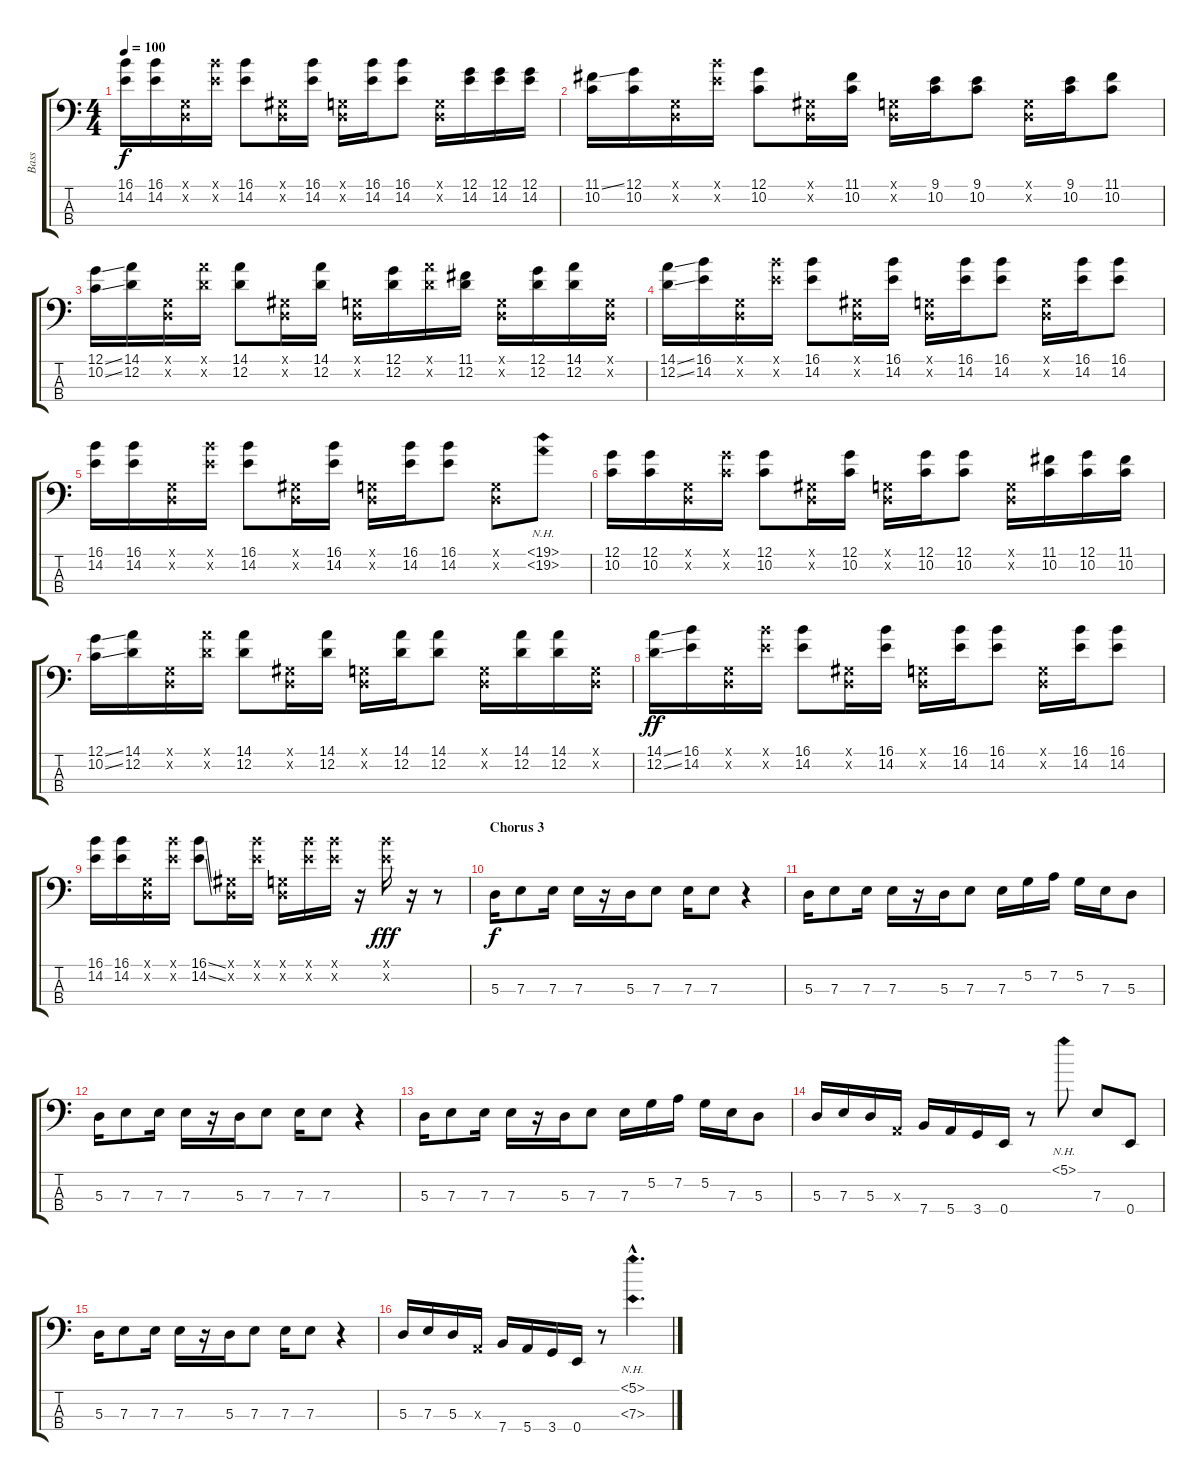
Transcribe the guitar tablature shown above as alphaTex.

\track ("Bass" "Bass") {instrument slapbass2}
\staff {score tabs}
\tuning (G2 D2 A1 E1) {hide}
\ts (4 4)
\tempo 100
\clef f4
\ks c
(16.1 14.2).16{dy f} (16.1 14.2).16 (0.1{x} 0.2{x}).16 (16.1{x} 14.2{x}).16 (16.1 14.2).8 (1.1{x} 0.2{x}).16 (16.1 14.2).16 (0.1{x} 0.2{x}).16 (16.1 14.2).16 (16.1 14.2).8 (0.1{x} 0.2{x}).16 (12.1 14.2).16 (12.1 14.2).16 (12.1 14.2).16 |
(11.1{ss} 10.2).16 (12.1 10.2).16 (0.1{x} 0.2{x}).16 (16.1{x} 14.2{x}).16 (12.1 10.2).8 (1.1{x} 0.2{x}).16 (11.1 10.2).16 (0.1{x} 0.2{x}).16 (9.1 10.2).16 (9.1 10.2).8 (0.1{x} 0.2{x}).16 (9.1 10.2).16 (11.1 10.2).8 |
(12.1{ss} 10.2{ss}).16 (14.1 12.2).16 (0.1{x} 0.2{x}).16 (14.1{x} 12.2{x}).16 (14.1 12.2).8 (1.1{x} 0.2{x}).16 (14.1 12.2).16 (0.1{x} 0.2{x}).16 (12.1 12.2).16 (14.1{x} 12.2{x}).16 (11.1 12.2).16 (0.1{x} 0.2{x}).16 (12.1 12.2).16 (14.1 12.2).16 (0.1{x} 0.2{x}).16 |
(14.1{ss} 12.2{ss}).16 (16.1 14.2).16 (0.1{x} 0.2{x}).16 (16.1{x} 14.2{x}).16 (16.1 14.2).8 (1.1{x} 0.2{x}).16 (16.1 14.2).16 (0.1{x} 0.2{x}).16 (16.1 14.2).16 (16.1 14.2).8 (0.1{x} 0.2{x}).16 (16.1 14.2).16 (16.1 14.2).8 |
(16.1 14.2).16 (16.1 14.2).16 (0.1{x} 0.2{x}).16 (16.1{x} 14.2{x}).16 (16.1 14.2).8 (1.1{x} 0.2{x}).16 (16.1 14.2).16 (0.1{x} 0.2{x}).16 (16.1 14.2).16 (16.1 14.2).8 (0.1{x} 0.2{x}).8 (19.1{nh} 19.2{nh}).8 |
(12.1 10.2).16 (12.1 10.2).16 (0.1{x} 0.2{x}).16 (12.1{x} 10.2{x}).16 (12.1 10.2).8 (1.1{x} 0.2{x}).16 (12.1 10.2).16 (0.1{x} 0.2{x}).16 (12.1 10.2).16 (12.1 10.2).8 (0.1{x} 0.2{x}).16 (11.1 10.2).16 (12.1 10.2).16 (11.1 10.2).16 |
(12.1{ss} 10.2{ss}).16 (14.1 12.2).16 (0.1{x} 0.2{x}).16 (14.1{x} 12.2{x}).16 (14.1 12.2).8 (1.1{x} 0.2{x}).16 (14.1 12.2).16 (0.1{x} 0.2{x}).16 (14.1 12.2).16 (14.1 12.2).8 (0.1{x} 0.2{x}).16 (14.1 12.2).16 (14.1 12.2).16 (0.1{x} 0.2{x}).16 |
(14.1{ss} 12.2{ss}).16{dy ff} (16.1 14.2).16 (0.1{x} 0.2{x}).16 (16.1{x} 14.2{x}).16 (16.1 14.2).8 (1.1{x} 0.2{x}).16 (16.1 14.2).16 (0.1{x} 0.2{x}).16 (16.1 14.2).16 (16.1 14.2).8 (0.1{x} 0.2{x}).16 (16.1 14.2).16 (16.1 14.2).8 |
(16.1 14.2).16 (16.1 14.2).16 (0.1{x} 0.2{x}).16 (16.1{x} 14.2{x}).16 (16.1{ss} 14.2{ss}).8 (1.1{x} 0.2{x}).16 (16.1{x} 14.2{x}).16 (0.1{x} 0.2{x}).16 (16.1{x} 14.2{x}).16 (16.1{x} 14.2{x}).16 r.16 (16.1{x} 14.2{x}).16{dy fff} r.16 r.8 |
\section ("" "Chorus 3")
5.3.16{dy f} 7.3.8 7.3.16 7.3.16 r.16 5.3.16 7.3.8 7.3.16 7.3.8 r.4 |
5.3.16 7.3.8 7.3.16 7.3.16 r.16 5.3.16 7.3.8 7.3.16 5.2.16 7.2.16 5.2.16 7.3.16 5.3.8 |
5.3.16 7.3.8 7.3.16 7.3.16 r.16 5.3.16 7.3.8 7.3.16 7.3.8 r.4 |
5.3.16 7.3.8 7.3.16 7.3.16 r.16 5.3.16 7.3.8 7.3.16 5.2.16 7.2.16 5.2.16 7.3.16 5.3.8 |
5.3.16 7.3.16 5.3.16 0.3{x}.16 7.4.16 5.4.16 3.4.16 0.4.16 r.8 5.1{nh}.8 7.3.8 0.4.8 |
5.3.16 7.3.8 7.3.16 7.3.16 r.16 5.3.16 7.3.8 7.3.16 7.3.8 r.4 |
5.3.16 7.3.16 5.3.16 0.3{x}.16 7.4.16 5.4.16 3.4.16 0.4.16 r.8 (5.1{nh hac} 7.3{nh hac}).4{d}
